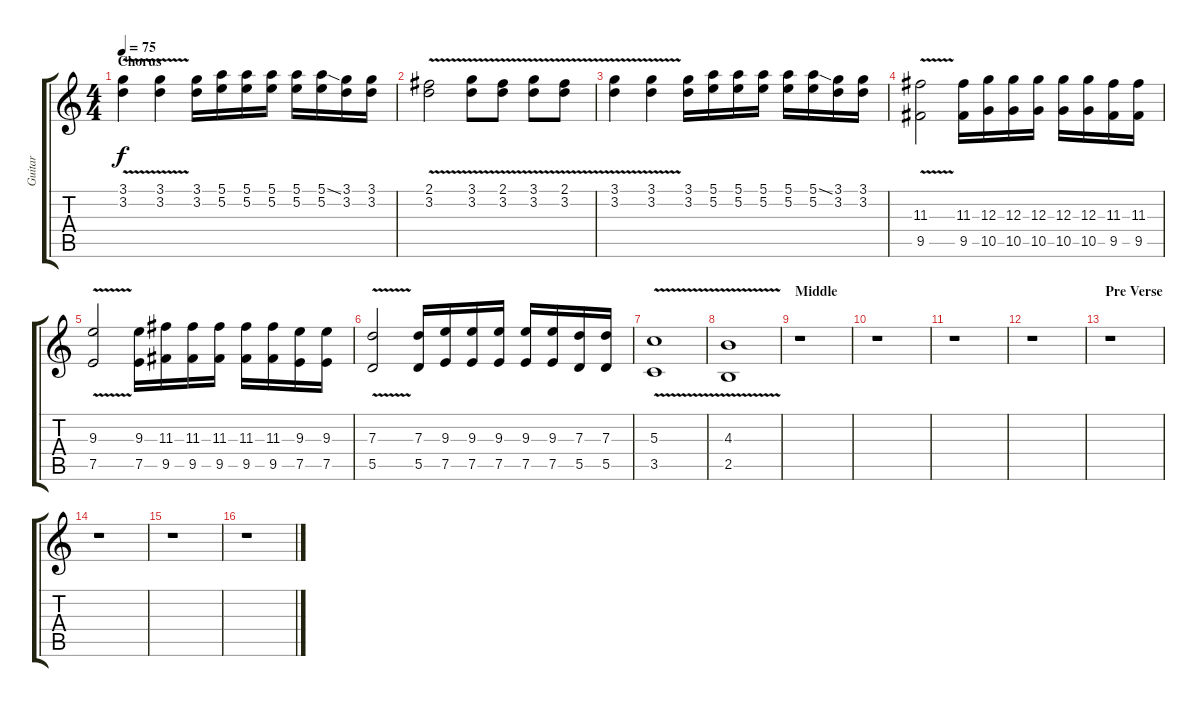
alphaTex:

\track ("Guitar" "Guitar") {instrument overdrivenguitar}
\staff {score tabs}
\tuning (E4 B3 G3 D3 A2 E2) {hide}
\ts (4 4)
\section ("" "Chorus")
\tempo 75
\clef g2
\ks c
(3.1{v} 3.2).4{dy f} (3.1{v} 3.2).4 (3.1 3.2).16 (5.1 5.2).16 (5.1 5.2).16 (5.1 5.2).16 (5.1 5.2).16 (5.1{ss} 5.2).16 (3.1 3.2).16 (3.1 3.2).16 |
(2.1{v} 3.2).2 (3.1 3.2{v}).8 (2.1 3.2{v}).8 (3.1 3.2{v}).8 (2.1 3.2{v}).8 |
(3.1{v} 3.2).4 (3.1{v} 3.2).4 (3.1 3.2).16 (5.1 5.2).16 (5.1 5.2).16 (5.1 5.2).16 (5.1 5.2).16 (5.1{ss} 5.2).16 (3.1 3.2).16 (3.1 3.2).16 |
(11.3{v} 9.5).2 (11.3 9.5).16 (12.3 10.5).16 (12.3 10.5).16 (12.3 10.5).16 (12.3 10.5).16 (12.3 10.5).16 (11.3 9.5).16 (11.3 9.5).16 |
(9.3{v} 7.5).2 (9.3 7.5).16 (11.3 9.5).16 (11.3 9.5).16 (11.3 9.5).16 (11.3 9.5).16 (11.3 9.5).16 (9.3 7.5).16 (9.3 7.5).16 |
(7.3{v} 5.5).2 (7.3 5.5).16 (9.3 7.5).16 (9.3 7.5).16 (9.3 7.5).16 (9.3 7.5).16 (9.3 7.5).16 (7.3 5.5).16 (7.3 5.5).16 |
(5.3{v} 3.5).1 |
(4.3{v} 2.5).1 |
\section ("" "Middle")
r.1 |
r.1 |
r.1 |
r.1 |
\section ("" "Pre Verse")
r.1 |
r.1 |
r.1 |
r.1
